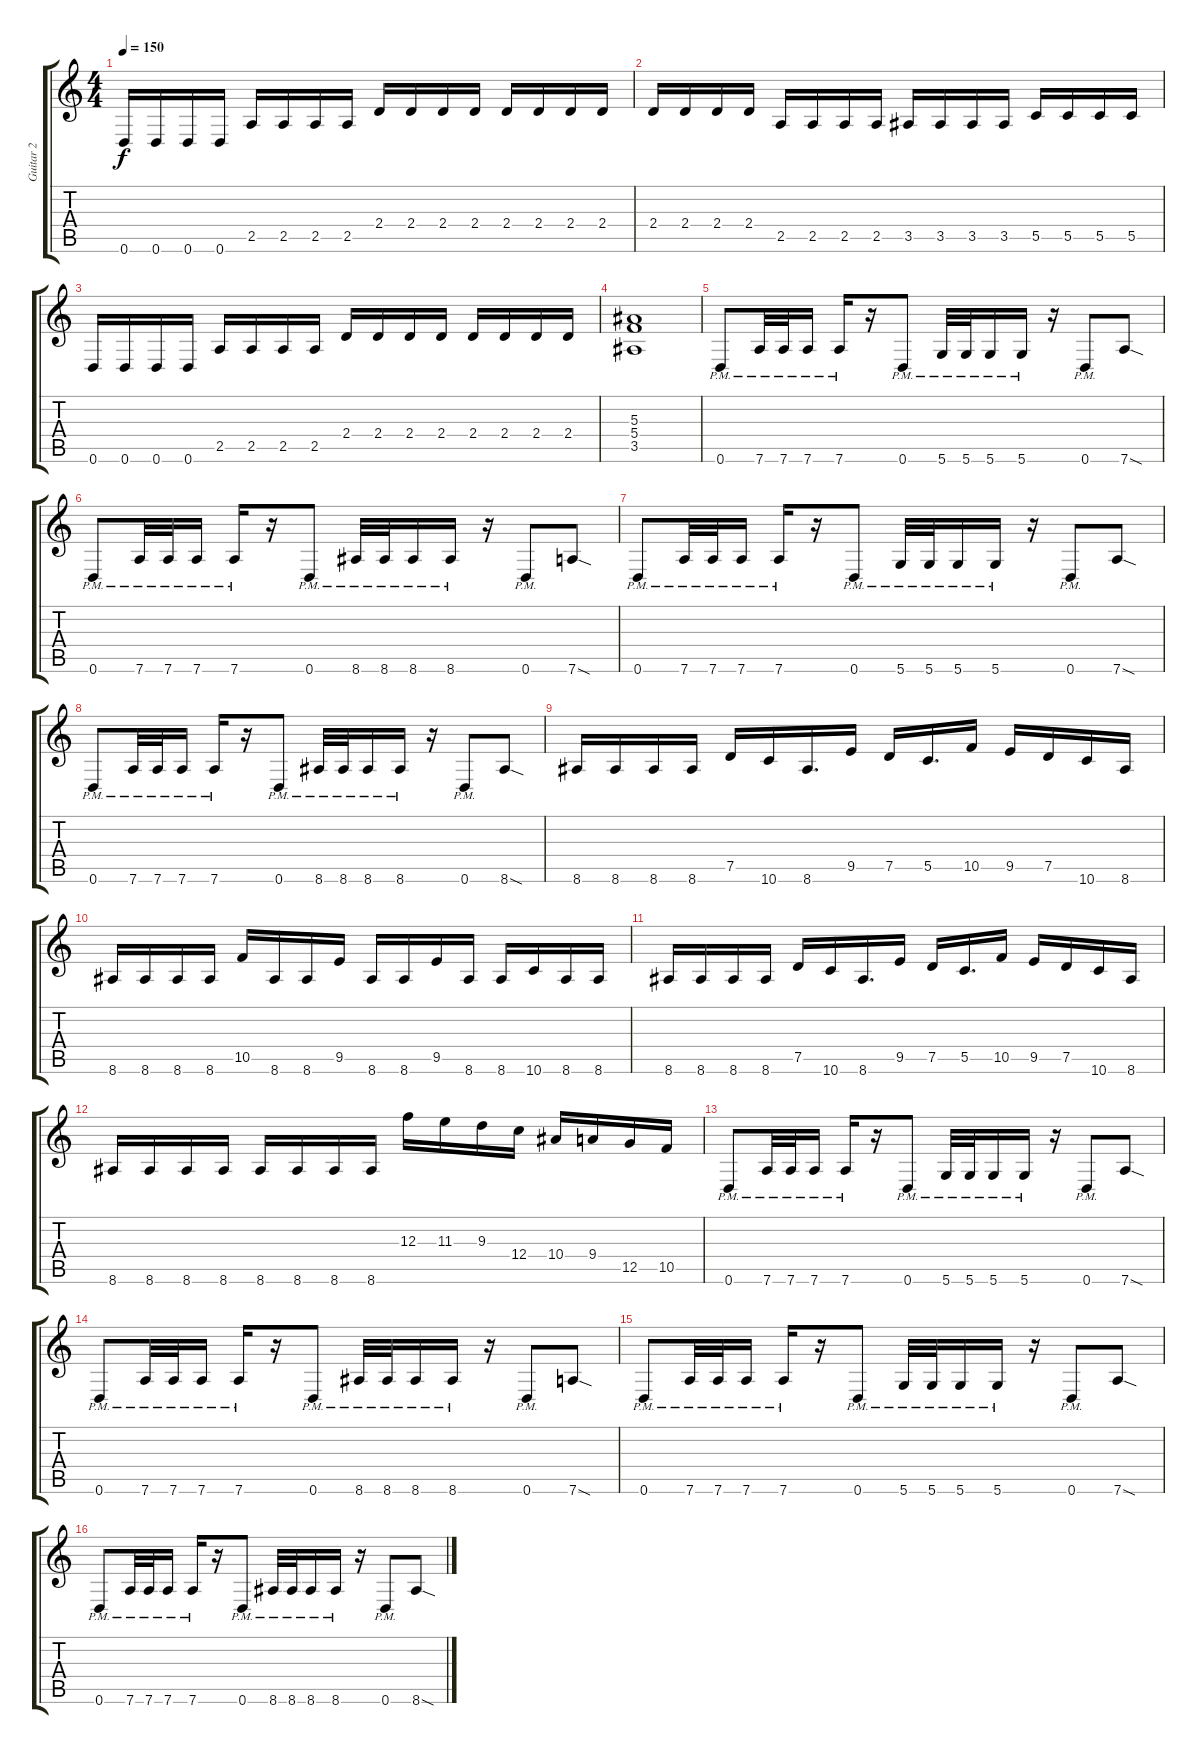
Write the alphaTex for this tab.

\track ("Guitar 2" "Guitar 2") {instrument distortionguitar}
\staff {score tabs}
\tuning (D4 A3 F3 C3 G2 D2) {hide}
\ts (4 4)
\tempo 150
\clef g2
\ks c
0.6.16{dy f} 0.6.16 0.6.16 0.6.16 2.5.16 2.5.16 2.5.16 2.5.16 2.4.16 2.4.16 2.4.16 2.4.16 2.4.16 2.4.16 2.4.16 2.4.16 |
2.4.16 2.4.16 2.4.16 2.4.16 2.5.16 2.5.16 2.5.16 2.5.16 3.5.16 3.5.16 3.5.16 3.5.16 5.5.16 5.5.16 5.5.16 5.5.16 |
0.6.16 0.6.16 0.6.16 0.6.16 2.5.16 2.5.16 2.5.16 2.5.16 2.4.16 2.4.16 2.4.16 2.4.16 2.4.16 2.4.16 2.4.16 2.4.16 |
(5.3 5.4 3.5).1 |
0.6{pm}.8 7.6{pm}.32 7.6{pm}.32 7.6{pm}.16 7.6{pm}.16 r.16 0.6{pm}.8 5.6{pm}.32 5.6{pm}.32 5.6{pm}.16 5.6{pm}.16 r.16 0.6{pm}.8 7.6{sod}.8 |
0.6{pm}.8 7.6{pm}.32 7.6{pm}.32 7.6{pm}.16 7.6{pm}.16 r.16 0.6{pm}.8 8.6{pm}.32 8.6{pm}.32 8.6{pm}.16 8.6{pm}.16 r.16 0.6{pm}.8 7.6{sod}.8 |
0.6{pm}.8 7.6{pm}.32 7.6{pm}.32 7.6{pm}.16 7.6{pm}.16 r.16 0.6{pm}.8 5.6{pm}.32 5.6{pm}.32 5.6{pm}.16 5.6{pm}.16 r.16 0.6{pm}.8 7.6{sod}.8 |
0.6{pm}.8 7.6{pm}.32 7.6{pm}.32 7.6{pm}.16 7.6{pm}.16 r.16 0.6{pm}.8 8.6{pm}.32 8.6{pm}.32 8.6{pm}.16 8.6{pm}.16 r.16 0.6{pm}.8 8.6{sod}.8 |
8.6.16 8.6.16 8.6.16 8.6.16 7.5.16 10.6.16 8.6.16{d} 9.5.16 7.5.16 5.5.16{d} 10.5.16 9.5.16 7.5.16 10.6.16 8.6.16 |
8.6.16 8.6.16 8.6.16 8.6.16 10.5.16 8.6.16 8.6.16 9.5.16 8.6.16 8.6.16 9.5.16 8.6.16 8.6.16 10.6.16 8.6.16 8.6.16 |
8.6.16 8.6.16 8.6.16 8.6.16 7.5.16 10.6.16 8.6.16{d} 9.5.16 7.5.16 5.5.16{d} 10.5.16 9.5.16 7.5.16 10.6.16 8.6.16 |
8.6.16 8.6.16 8.6.16 8.6.16 8.6.16 8.6.16 8.6.16 8.6.16 12.3.16 11.3.16 9.3.16 12.4.16 10.4.16 9.4.16 12.5.16 10.5.16 |
0.6{pm}.8 7.6{pm}.32 7.6{pm}.32 7.6{pm}.16 7.6{pm}.16 r.16 0.6{pm}.8 5.6{pm}.32 5.6{pm}.32 5.6{pm}.16 5.6{pm}.16 r.16 0.6{pm}.8 7.6{sod}.8 |
0.6{pm}.8 7.6{pm}.32 7.6{pm}.32 7.6{pm}.16 7.6{pm}.16 r.16 0.6{pm}.8 8.6{pm}.32 8.6{pm}.32 8.6{pm}.16 8.6{pm}.16 r.16 0.6{pm}.8 7.6{sod}.8 |
0.6{pm}.8 7.6{pm}.32 7.6{pm}.32 7.6{pm}.16 7.6{pm}.16 r.16 0.6{pm}.8 5.6{pm}.32 5.6{pm}.32 5.6{pm}.16 5.6{pm}.16 r.16 0.6{pm}.8 7.6{sod}.8 |
0.6{pm}.8 7.6{pm}.32 7.6{pm}.32 7.6{pm}.16 7.6{pm}.16 r.16 0.6{pm}.8 8.6{pm}.32 8.6{pm}.32 8.6{pm}.16 8.6{pm}.16 r.16 0.6{pm}.8 8.6{sod}.8
